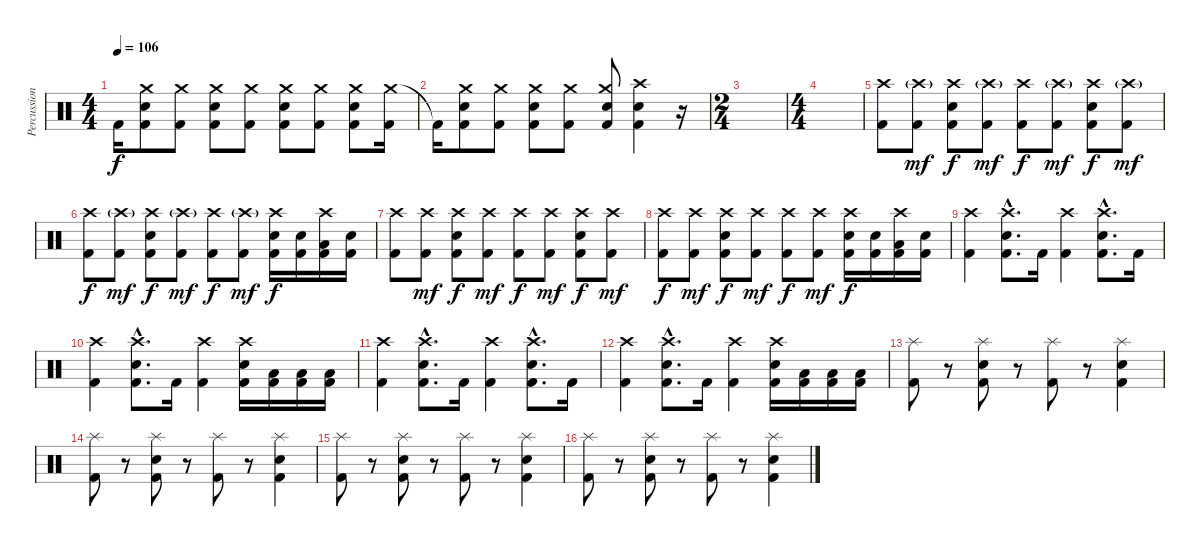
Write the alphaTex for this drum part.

\track ("Percussion" "Percussion") {instrument percussion}
\staff {score}
\articulation defaults
\ts (4 4)
\tempo 106
\clef neutral
\ks c "Kick (hit) 2".16{dy f}
("Crash medium (hit)" "Electric Snare (hit)" "Kick (hit) 2").8 ("Crash medium (hit)" "Kick (hit) 2").8 ("Crash medium (hit)" "Electric Snare (hit)" "Kick (hit) 2").8 ("Crash medium (hit)" "Kick (hit) 2").8 ("Crash medium (hit)" "Electric Snare (hit)" "Kick (hit) 2").8 ("Crash medium (hit)" "Kick (hit) 2").8 ("Crash medium (hit)" "Electric Snare (hit)" "Kick (hit) 2").8 ("Crash medium (hit)" "Kick (hit) 2").16 |
"Kick (hit) 2"{t}.16 ("Crash medium (hit)" "Electric Snare (hit)" "Kick (hit) 2").8 ("Crash medium (hit)" "Kick (hit) 2").8 ("Crash medium (hit)" "Electric Snare (hit)" "Kick (hit) 2").8 ("Crash medium (hit)" "Kick (hit) 2").8 ("Crash medium (hit)" "Electric Snare (hit)" "Kick (hit) 2").8 ("Crash high (hit)" "Electric Snare (hit)" "Kick (hit) 2").4 r.16 |
\ts (2 4)
|
\ts (4 4)
|
("Crash high (hit)" "Kick (hit) 2").8 ("Crash high (hit)"{g} "Kick (hit) 2").8{dy mf} ("Crash high (hit)" "Electric Snare (hit)" "Kick (hit) 2").8{dy f} ("Crash high (hit)"{g} "Kick (hit) 2").8{dy mf} ("Crash high (hit)" "Kick (hit) 2").8{dy f} ("Crash high (hit)"{g} "Kick (hit) 2").8{dy mf} ("Crash high (hit)" "Electric Snare (hit)" "Kick (hit) 2").8{dy f} ("Crash high (hit)"{g} "Kick (hit) 2").8{dy mf} |
("Crash high (hit)" "Kick (hit) 2").8{dy f} ("Crash high (hit)"{g} "Kick (hit) 2").8{dy mf} ("Crash high (hit)" "Electric Snare (hit)" "Kick (hit) 2").8{dy f} ("Crash high (hit)"{g} "Kick (hit) 2").8{dy mf} ("Crash high (hit)" "Kick (hit) 2").8{dy f} ("Crash high (hit)"{g} "Kick (hit) 2").8{dy mf} ("Crash high (hit)" "Electric Snare (hit)" "Kick (hit) 2").16{dy f} ("Electric Snare (hit)" "Kick (hit) 2").16 ("Crash high (hit)" "Low Tom (hit)" "Kick (hit) 2").16 ("Electric Snare (hit)" "Kick (hit) 2").16 |
("Crash high (hit)" "Kick (hit) 2").8 ("Crash high (hit)" "Kick (hit) 2").8{dy mf} ("Crash high (hit)" "Electric Snare (hit)" "Kick (hit) 2").8{dy f} ("Crash high (hit)" "Kick (hit) 2").8{dy mf} ("Crash high (hit)" "Kick (hit) 2").8{dy f} ("Crash high (hit)" "Kick (hit) 2").8{dy mf} ("Crash high (hit)" "Electric Snare (hit)" "Kick (hit) 2").8{dy f} ("Crash high (hit)" "Kick (hit) 2").8{dy mf} |
("Crash high (hit)" "Kick (hit) 2").8{dy f} ("Crash high (hit)" "Kick (hit) 2").8{dy mf} ("Crash high (hit)" "Electric Snare (hit)" "Kick (hit) 2").8{dy f} ("Crash high (hit)" "Kick (hit) 2").8{dy mf} ("Crash high (hit)" "Kick (hit) 2").8{dy f} ("Crash high (hit)" "Kick (hit) 2").8{dy mf} ("Crash high (hit)" "Electric Snare (hit)" "Kick (hit) 2").16{dy f} ("Electric Snare (hit)" "Kick (hit) 2").16 ("Crash high (hit)" "Low Tom (hit)" "Kick (hit) 2").16 ("Electric Snare (hit)" "Kick (hit) 2").16 |
("Crash high (hit)" "Kick (hit) 2").4 ("Crash high (hit)"{hac} "Electric Snare (hit)"{hac} "Kick (hit) 2"{hac}).8{d} "Kick (hit) 2".16 ("Crash high (hit)" "Kick (hit) 2").4 ("Crash high (hit)"{hac} "Electric Snare (hit)"{hac} "Kick (hit) 2"{hac}).8{d} "Kick (hit) 2".16 |
("Crash high (hit)" "Kick (hit) 2").4 ("Crash high (hit)"{hac} "Electric Snare (hit)"{hac} "Kick (hit) 2"{hac}).8{d} "Kick (hit) 2".16 ("Crash high (hit)" "Kick (hit) 2").4 ("Crash high (hit)" "Electric Snare (hit)" "Kick (hit) 2").16 ("Low Tom (hit)" "Kick (hit) 2").16 ("Low Tom (hit)" "Kick (hit) 2").16 ("Low Tom (hit)" "Kick (hit) 2").16 |
("Crash high (hit)" "Kick (hit) 2").4 ("Crash high (hit)"{hac} "Electric Snare (hit)"{hac} "Kick (hit) 2"{hac}).8{d} "Kick (hit) 2".16 ("Crash high (hit)" "Kick (hit) 2").4 ("Crash high (hit)"{hac} "Electric Snare (hit)"{hac} "Kick (hit) 2"{hac}).8{d} "Kick (hit) 2".16 |
("Crash high (hit)" "Kick (hit) 2").4 ("Crash high (hit)"{hac} "Electric Snare (hit)"{hac} "Kick (hit) 2"{hac}).8{d} "Kick (hit) 2".16 ("Crash high (hit)" "Kick (hit) 2").4 ("Crash high (hit)" "Electric Snare (hit)" "Kick (hit) 2").16 ("Low Tom (hit)" "Kick (hit) 2").16 ("Low Tom (hit)" "Kick (hit) 2").16 ("Low Tom (hit)" "Kick (hit) 2").16 |
("Splash (hit)" "Kick (hit) 2").8 r.8 ("Splash (hit)" "Electric Snare (hit)" "Kick (hit) 2").8 r.8 ("Splash (hit)" "Kick (hit) 2").8 r.8 ("Splash (hit)" "Electric Snare (hit)" "Kick (hit) 2").4 |
("Splash (hit)" "Kick (hit) 2").8 r.8 ("Splash (hit)" "Electric Snare (hit)" "Kick (hit) 2").8 r.8 ("Splash (hit)" "Kick (hit) 2").8 r.8 ("Splash (hit)" "Electric Snare (hit)" "Kick (hit) 2").4 |
("Splash (hit)" "Kick (hit) 2").8 r.8 ("Splash (hit)" "Electric Snare (hit)" "Kick (hit) 2").8 r.8 ("Splash (hit)" "Kick (hit) 2").8 r.8 ("Splash (hit)" "Electric Snare (hit)" "Kick (hit) 2").4 |
("Splash (hit)" "Kick (hit) 2").8 r.8 ("Splash (hit)" "Electric Snare (hit)" "Kick (hit) 2").8 r.8 ("Splash (hit)" "Kick (hit) 2").8 r.8 ("Splash (hit)" "Electric Snare (hit)" "Kick (hit) 2").4
